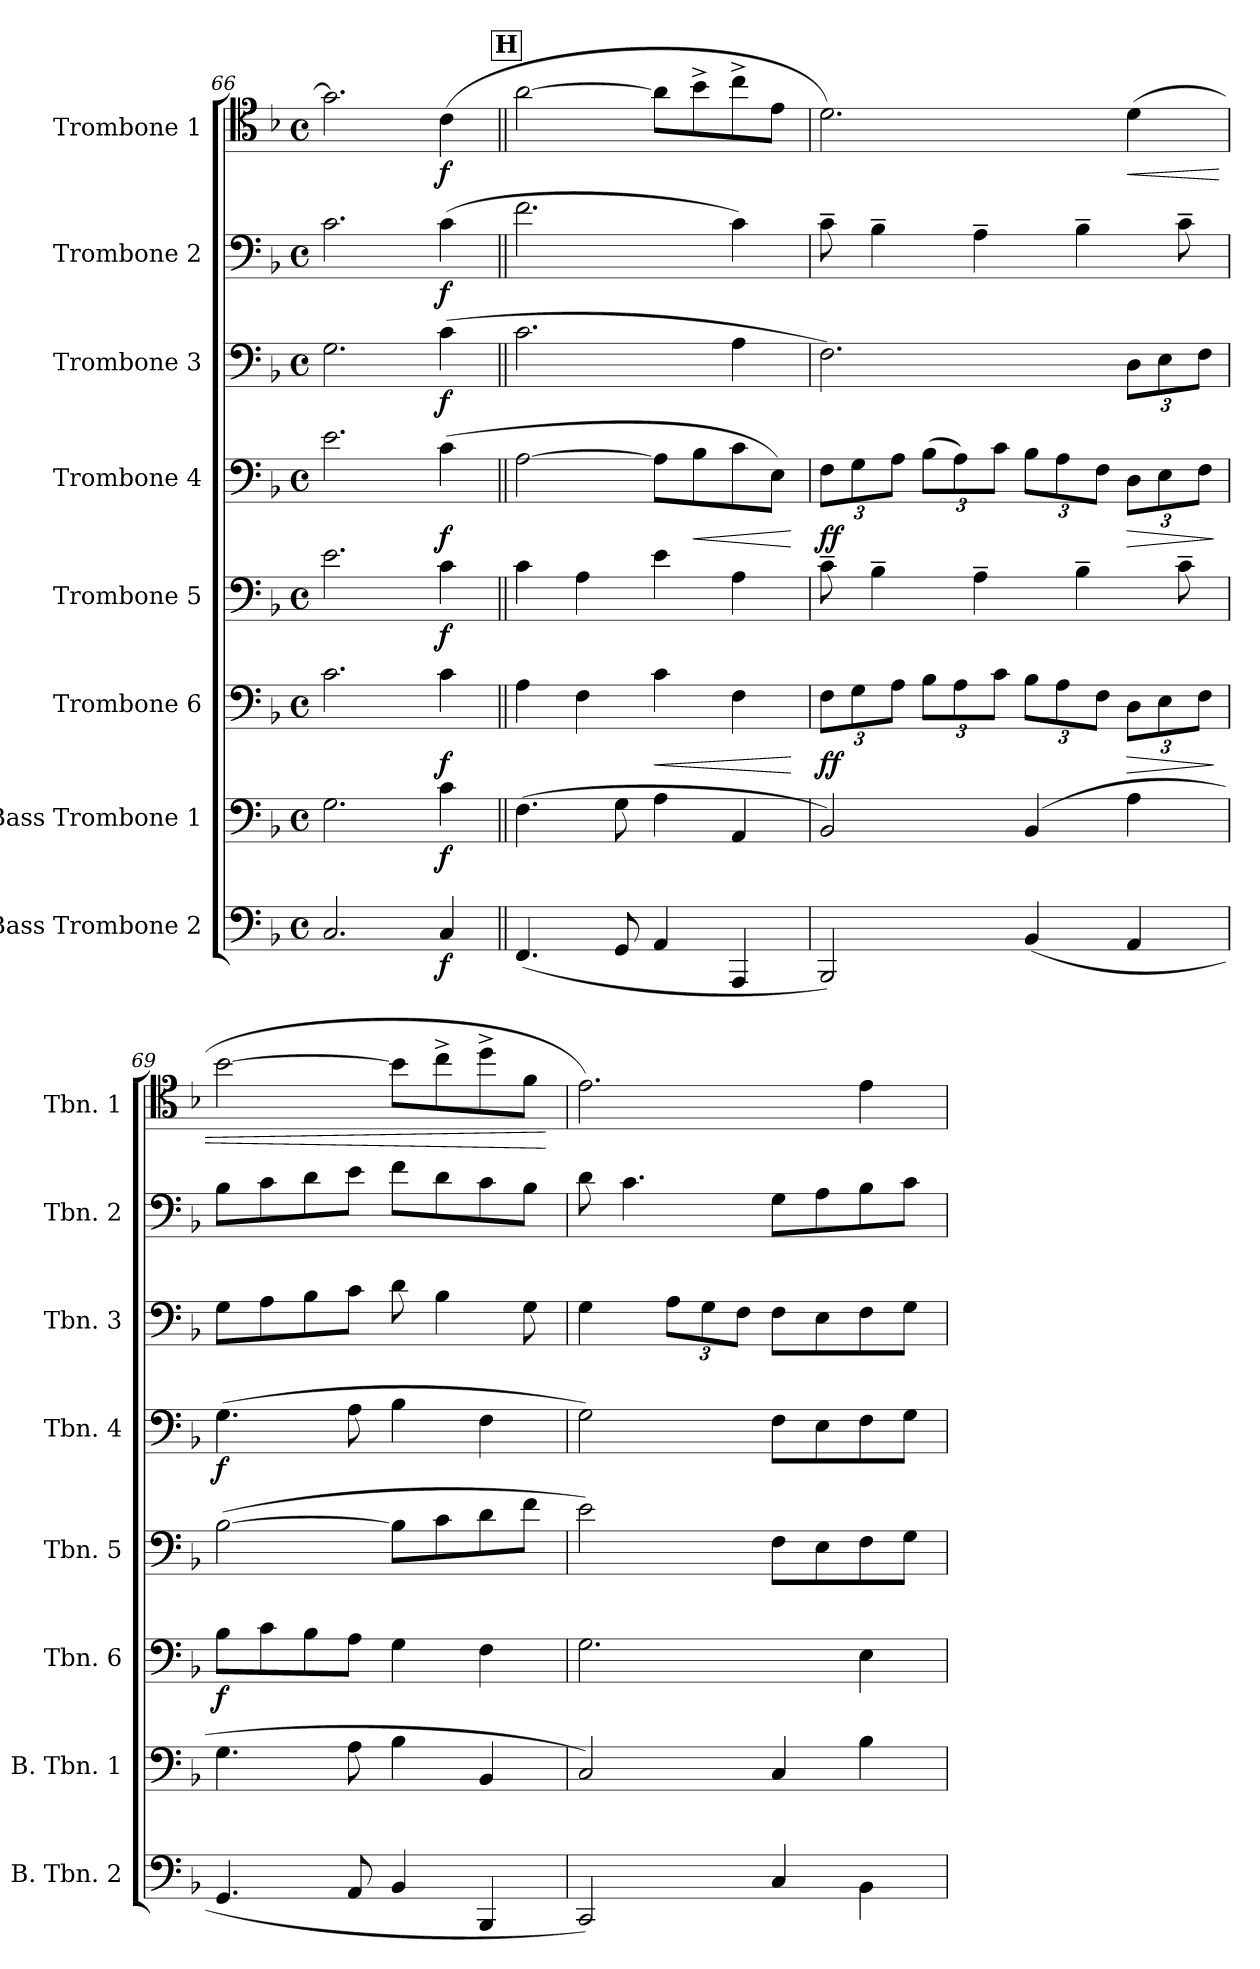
**kern	**dynam	**kern	**dynam	**kern	**dynam	**kern	**dynam	**kern	**dynam	**kern	**dynam	**kern	**dynam	**kern	**dynam
*part8	*part8	*part7	*part7	*part6	*part6	*part5	*part5	*part4	*part4	*part3	*part3	*part2	*part2	*part1	*part1
*staff8	*staff8	*staff7	*staff7	*staff6	*staff6	*staff5	*staff5	*staff4	*staff4	*staff3	*staff3	*staff2	*staff2	*staff1	*staff1
*I"Bass Trombone 2	*	*I"Bass Trombone 1	*	*I"Trombone 6	*	*I"Trombone 5	*	*I"Trombone 4	*	*I"Trombone 3	*	*I"Trombone 2	*	*I"Trombone 1	*
*I'B. Tbn. 2	*	*I'B. Tbn. 1	*	*I'Tbn. 6	*	*I'Tbn. 5	*	*I'Tbn. 4	*	*I'Tbn. 3	*	*I'Tbn. 2	*	*I'Tbn. 1	*
*clefF4	*	*clefF4	*	*clefF4	*	*clefF4	*	*clefF4	*	*clefF4	*	*clefF4	*	*clefC4	*
*k[b-]	*	*k[b-]	*	*k[b-]	*	*k[b-]	*	*k[b-]	*	*k[b-]	*	*k[b-]	*	*k[b-]	*
*M4/4	*	*M4/4	*	*M4/4	*	*M4/4	*	*M4/4	*	*M4/4	*	*M4/4	*	*M4/4	*
*met(c)	*	*met(c)	*	*met(c)	*	*met(c)	*	*met(c)	*	*met(c)	*	*met(c)	*	*met(c)	*
=66	=66	=66	=66	=66	=66	=66	=66	=66	=66	=66	=66	=66	=66	=66	=66
2.C/	.	2.G\	.	2.c\	.	2.e\	.	2.e\	.	2.G\	.	2.c\	.	2.g\]	.
!	!LO:DY:b	!	!LO:DY:b	!	!LO:DY:b	!	!LO:DY:b	!	!LO:DY:b	!	!LO:DY:b	!	!LO:DY:b	!	!LO:DY:b
4C/	f	4c\	f	4c\	f	4c\	f	(>4c\	f	(>4c\	f	(>4c\	f	(>4c\	f
!!LO:REH:place=s1:a:B:fs=14:t=H
=67||	=67||	=67||	=67||	=67||	=67||	=67||	=67||	=67||	=67||	=67||	=67||	=67||	=67||	=67||	=67||
(<4.FF/	.	(<4.F\	.	4A\	.	4c\	.	[2A\	.	2.c\	.	2.f\	.	[2a\	.
.	.	.	.	4F\	.	4A\	.	.	.	.	.	.	.	.	.
8GG/	.	8G\	.	.	.	.	.	.	.	.	.	.	.	.	.
!	!	!	!	!	!LO:HP:b	!	!	!	!	!	!	!	!	!	!
4AA/	.	4A\	.	4c\	<	4e\	.	8A\L]	.	.	.	.	.	8a\L]	.
!	!	!	!	!	!	!	!	!	!LO:HP:b	!	!	!	!	!	!
.	.	.	.	.	.	.	.	8B-\	<	.	.	.	.	8b-^\	.
4AAA/	.	4AA/	.	4F\	.	4A\	.	8c\	.	4A\	.	4c\)	.	8cc^\	.
.	.	.	.	.	.	.	.	8E\J)	.	.	.	.	.	8e\J	.
.	.	.	.	.	[	.	.	.	[	.	.	.	.	.	.
=68	=68	=68	=68	=68	=68	=68	=68	=68	=68	=68	=68	=68	=68	=68	=68
*	*	*	*	*Xbrackettup	*	*	*	*Xbrackettup	*	*	*	*	*	*	*
!	!	!	!	!	!LO:DY:b	!	!	!	!LO:DY:b	!	!	!	!	!	!
2BBB-/)	.	2BB-/)	.	12F\L	ff	8c~\	.	12F\L	ff	2.F\)	.	8c~\	.	2.d\)	.
.	.	.	.	12G\	.	.	.	12G\	.	.	.	.	.	.	.
.	.	.	.	.	.	4B-~\	.	.	.	.	.	4B-~\	.	.	.
.	.	.	.	12A\J	.	.	.	12A\J	.	.	.	.	.	.	.
.	.	.	.	12B-\L	.	.	.	(>12B-\L	.	.	.	.	.	.	.
.	.	.	.	12A\	.	.	.	12A\)	.	.	.	.	.	.	.
.	.	.	.	.	.	4A~\	.	.	.	.	.	4A~\	.	.	.
.	.	.	.	12c\J	.	.	.	12c\J	.	.	.	.	.	.	.
(<4BB-/	.	(<4BB-/	.	12B-\L	.	.	.	12B-\L	.	.	.	.	.	.	.
.	.	.	.	12A\	.	.	.	12A\	.	.	.	.	.	.	.
.	.	.	.	.	.	4B-~\	.	.	.	.	.	4B-~\	.	.	.
.	.	.	.	12F\J	.	.	.	12F\J	.	.	.	.	.	.	.
!	!	!	!	!	!LO:HP:b	!	!	!	!LO:HP:b	!	!	!	!	!	!
*	*	*	*	*	*	*	*	*	*	*Xbrackettup	*	*	*	*	*
!	!	!	!	!	!	!	!	!	!	!	!	!	!	!	!LO:HP:b
4AA/	.	4A\	.	12D\L	>	.	.	12D\L	>	12D\L	.	.	.	(>4d\	<
.	.	.	.	12E\	.	.	.	12E\	.	12E\	.	.	.	.	.
.	.	.	.	.	.	8c~\	.	.	.	.	.	8c~\	.	.	.
.	.	.	.	12F\J	.	.	.	12F\J	.	12F\J	.	.	.	.	.
.	.	.	.	.	]	.	.	.	]	.	.	.	.	.	.
!!LO:PB:g=z
=69	=69	=69	=69	=69	=69	=69	=69	=69	=69	=69	=69	=69	=69	=69	=69
!	!	!	!	!	!LO:DY:b	!	!	!	!LO:DY:b	!	!	!	!	!	!
4.GG/	.	4.G\	.	8B-\L	f	(>[2B-\	.	(>4.G\	f	8G\L	.	8B-\L	.	[2b-\	.
.	.	.	.	8c\	.	.	.	.	.	8A\	.	8c\	.	.	.
.	.	.	.	8B-\	.	.	.	.	.	8B-\	.	8d\	.	.	.
8AA/	.	8A\	.	8A\J	.	.	.	8A\	.	8c\J	.	8e\J	.	.	.
4BB-/	.	4B-\	.	4G\	.	8B-\L]	.	4B-\	.	8d\	.	8f\L	.	8b-\L]	.
.	.	.	.	.	.	8c\	.	.	.	4B-\	.	8d\	.	8cc^\	.
4BBB-/	.	4BB-/	.	4F\	.	8d\	.	4F\	.	.	.	8c\	.	8dd^\	.
.	.	.	.	.	.	8f\J	.	.	.	8G\	.	8B-\J	.	8f\J	.
.	.	.	.	.	.	.	.	.	.	.	.	.	.	.	[
=70	=70	=70	=70	=70	=70	=70	=70	=70	=70	=70	=70	=70	=70	=70	=70
2CC/)	.	2C/)	.	2.G\	.	2e\)	.	2G\)	.	4G\	.	8d\	.	2.e\)	.
.	.	.	.	.	.	.	.	.	.	.	.	4.c\	.	.	.
.	.	.	.	.	.	.	.	.	.	12A\L	.	.	.	.	.
.	.	.	.	.	.	.	.	.	.	12G\	.	.	.	.	.
.	.	.	.	.	.	.	.	.	.	12F\J	.	.	.	.	.
4C/	.	4C/	.	.	.	8F\L	.	8F\L	.	8F\L	.	8G\L	.	.	.
.	.	.	.	.	.	8E\	.	8E\	.	8E\	.	8A\	.	.	.
4BB-\	.	4B-\	.	4E\	.	8F\	.	8F\	.	8F\	.	8B-\	.	4e\	.
.	.	.	.	.	.	8G\J	.	8G\J	.	8G\J	.	8c\J	.	.	.
=	=	=	=	=	=	=	=	=	=	=	=	=	=	=	=
*-	*-	*-	*-	*-	*-	*-	*-	*-	*-	*-	*-	*-	*-	*-	*-
